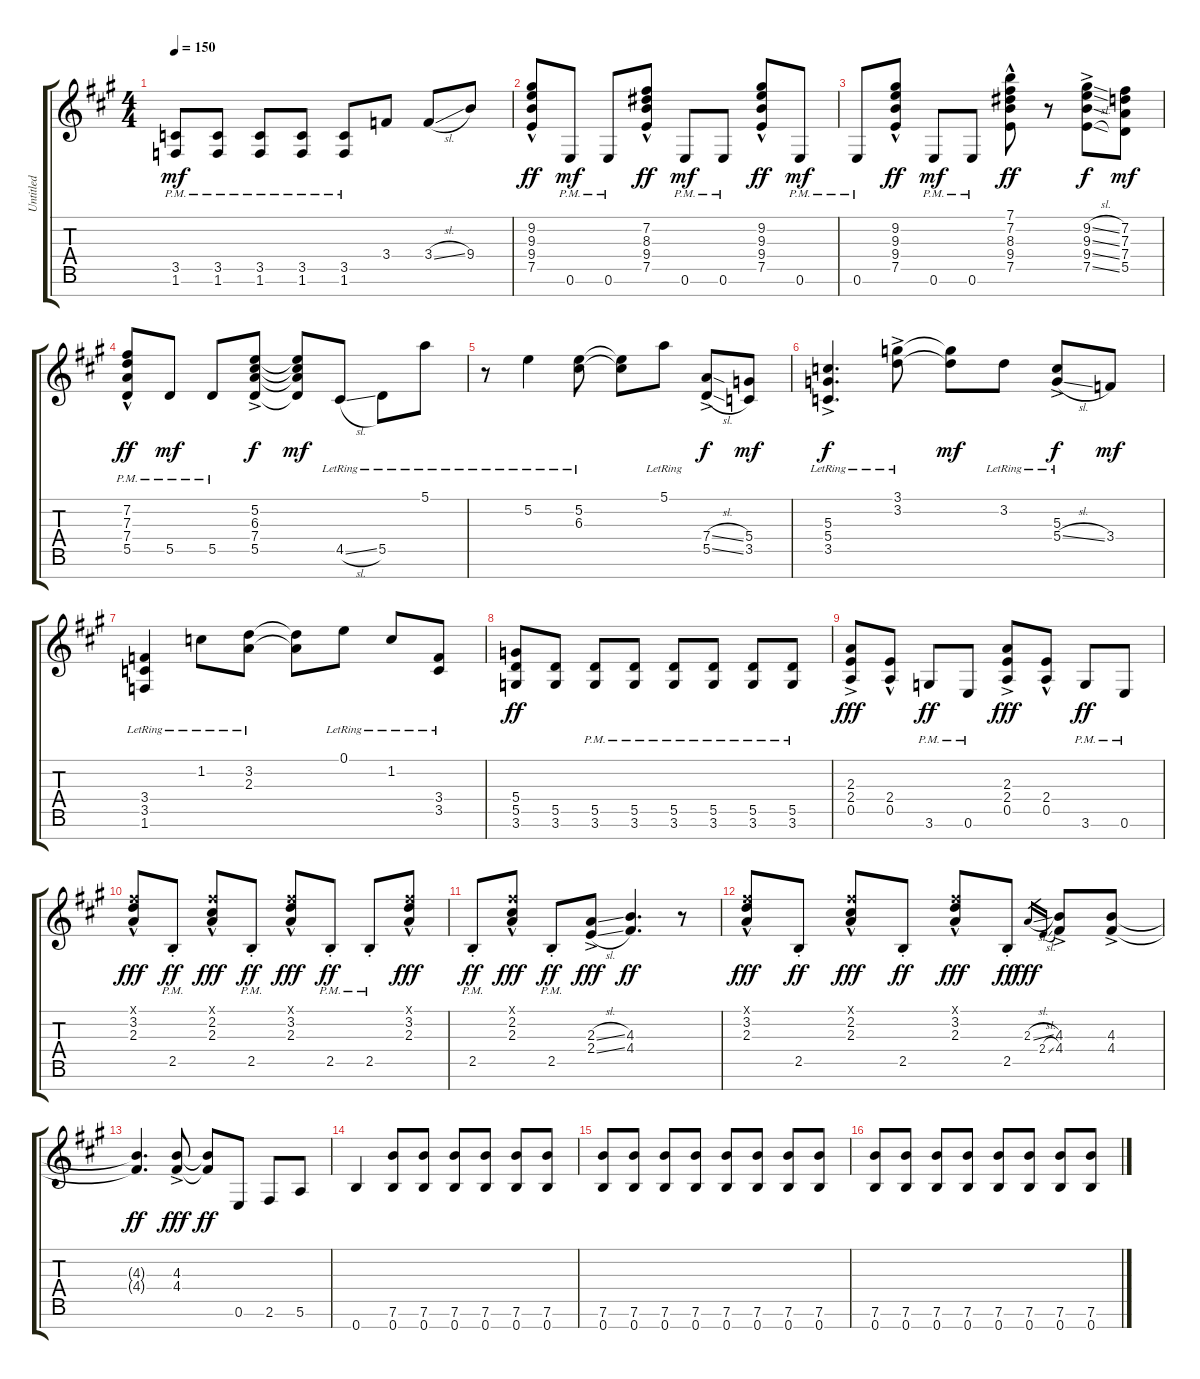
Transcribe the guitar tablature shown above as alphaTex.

\track ("Untitled" "Untitled") {instrument distortionguitar}
\staff {score tabs}
\tuning (E4 B3 G3 D3 A2 E2 B1) {hide}
\ts (4 4)
\tempo 150
\clef g2
\ks a
(3.5{pm} 1.6{pm}).8{dy mf} (3.5{pm} 1.6{pm}).8 (3.5{pm} 1.6{pm}).8 (3.5{pm} 1.6{pm}).8 (3.5{pm} 1.6{pm}).8 3.4.8 3.4{sl}.8 9.4.8 |
(9.2{hac} 9.3{hac} 9.4{hac} 7.5{hac}).8{dy ff} 0.6{pm}.8{dy mf} 0.6{pm}.8 (7.2{hac} 8.3{hac} 9.4{hac} 7.5{hac}).8{dy ff} 0.6{pm}.8{dy mf} 0.6{pm}.8 (9.2{hac} 9.3{hac} 9.4{hac} 7.5{hac}).8{dy ff} 0.6{pm}.8{dy mf} |
0.6{pm}.8 (9.2{hac} 9.3{hac} 9.4{hac} 7.5{hac}).8{dy ff} 0.6{pm}.8{dy mf} 0.6{pm}.8 (7.1{hac} 7.2{hac} 8.3{hac} 9.4{hac} 7.5{hac}).8{dy ff} r.8 (9.2{sl ac} 9.3{sl ac} 9.4{sl ac} 7.5{sl ac}).8{dy f} (7.2 7.3 7.4 5.5).8{dy mf} |
(7.2{hac pm} 7.3{hac pm} 7.4{hac pm} 5.5{hac pm}).8{dy ff} 5.5{pm}.8{dy mf} 5.5{pm}.8 (5.2{ac} 6.3{ac} 7.4{ac} 5.5{ac}).8{dy f} (5.2{t} 6.3{t} 7.4{t} 5.5{t}).8{dy mf} 4.5{sl lr}.8 5.5{lr}.8 5.1{lr}.8 |
r.8 5.2{lr}.4 (5.2{lr} 6.3{lr}).8 (5.2{t} 6.3{t}).8 5.1{lr}.8 (7.4{sl ac} 5.5{sl ac}).8{dy f} (5.4 3.5).8{dy mf} |
(5.3{ac lr} 5.4{ac lr} 3.5{ac lr}).4{d dy f} (3.1{ac lr} 3.2{ac lr}).8 (3.1{t} 3.2{t}).8{dy mf} 3.2{lr}.8 (5.3{ac lr} 5.4{sl ac lr}).8{dy f} 3.4.8{dy mf} |
(3.4{lr} 3.5{lr} 1.6{lr}).4 1.2{lr}.8 (3.2{lr} 2.3{lr}).8 (3.2{t} 2.3{t}).8 0.1{lr}.8 1.2{lr}.8 (3.4{lr} 3.5{lr}).8 |
(5.4 5.5 3.6).8{dy ff} (5.5 3.6).8 (5.5{pm} 3.6{pm}).8 (5.5{pm} 3.6{pm}).8 (5.5{pm} 3.6{pm}).8 (5.5{pm} 3.6{pm}).8 (5.5{pm} 3.6{pm}).8 (5.5{pm} 3.6{pm}).8 |
(2.3{ac} 2.4{ac} 0.5{ac}).8{dy fff} (2.4{hac} 0.5{hac}).8 3.6{pm}.8{dy ff} 0.6{pm}.8 (2.3{ac} 2.4{ac} 0.5{ac}).8{dy fff} (2.4{hac} 0.5{hac}).8 3.6{pm}.8{dy ff} 0.6{pm}.8 |
(2.1{hac x} 3.2{hac} 2.3{hac}).8{dy fff} 2.5{pm st}.8{dy ff} (2.1{hac x} 2.2{hac} 2.3{hac}).8{dy fff} 2.5{pm st}.8{dy ff} (2.1{hac x} 3.2{hac} 2.3{hac}).8{dy fff} 2.5{pm st}.8{dy ff} 2.5{pm st}.8 (2.1{hac x} 3.2{hac} 2.3{hac}).8{dy fff} |
2.5{pm st}.8{dy ff} (2.1{hac x} 2.2{hac} 2.3{hac}).8{dy fff} 2.5{pm st}.8{dy ff} (2.3{sl ac} 2.4{sl ac}).8{dy fff} (4.3 4.4).4{d dy ff} r.8 |
(2.1{hac x} 3.2{hac} 2.3{hac}).8{dy fff} 2.5{st}.8{dy ff} (2.1{hac x} 2.2{hac} 2.3{hac}).8{dy fff} 2.5{st}.8{dy ff} (2.1{hac x} 3.2{hac} 2.3{hac}).8{dy fff} 2.5{st}.8{dy ff} 2.3{sl}.16{gr dy fff} 2.4{sl}.16{gr} (4.3{ac} 4.4{ac}).8 (4.3{ac} 4.4{ac}).8 |
(4.3{t} 4.4{t}).4{d dy ff} (4.3{ac} 4.4{ac}).8{dy fff} (4.3{t} 4.4{t}).8{dy ff} 0.6.8 2.6.8 5.6.8 |
0.7.4{ot 8vb} (7.6 0.7).8{ot 8vb} (7.6 0.7).8{ot 8vb} (7.6 0.7).8{ot 8vb} (7.6 0.7).8{ot 8vb} (7.6 0.7).8{ot 8vb} (7.6 0.7).8{ot 8vb} |
(7.6 0.7).8{ot 8vb} (7.6 0.7).8{ot 8vb} (7.6 0.7).8{ot 8vb} (7.6 0.7).8{ot 8vb} (7.6 0.7).8{ot 8vb} (7.6 0.7).8{ot 8vb} (7.6 0.7).8{ot 8vb} (7.6 0.7).8{ot 8vb} |
(7.6 0.7).8{ot 8vb} (7.6 0.7).8{ot 8vb} (7.6 0.7).8{ot 8vb} (7.6 0.7).8{ot 8vb} (7.6 0.7).8{ot 8vb} (7.6 0.7).8{ot 8vb} (7.6 0.7).8{ot 8vb} (7.6 0.7).8{ot 8vb}
